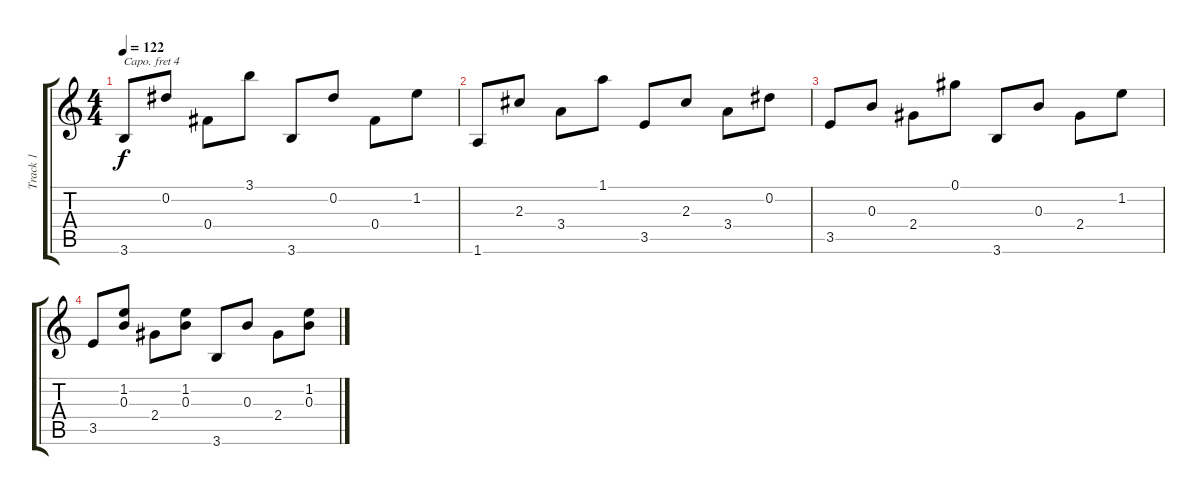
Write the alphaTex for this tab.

\track ("Track 1" "Track 1") {instrument acousticguitarsteel}
\staff {score tabs}
\capo 4
\tuning (E4 B3 G3 D3 A2 E2) {hide}
\ts (4 4)
\tempo 122
\clef g2
\ks c
3.6.8{dy f} 0.2.8 0.4.8 3.1.8 3.6.8 0.2.8 0.4.8 1.2.8 |
1.6.8 2.3.8 3.4.8 1.1.8 3.5.8 2.3.8 3.4.8 0.2.8 |
3.5.8 0.3.8 2.4.8 0.1.8 3.6.8 0.3.8 2.4.8 1.2.8 |
3.5.8 (1.2 0.3).8 2.4.8 (1.2 0.3).8 3.6.8 0.3.8 2.4.8 (1.2 0.3).8
